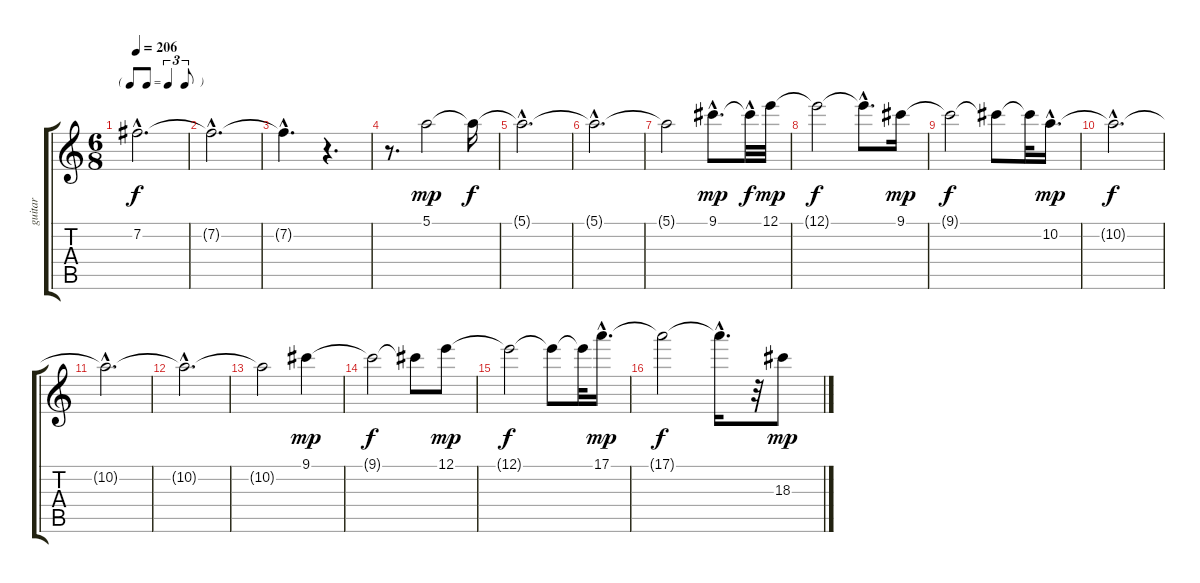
\track ("guitar" "guitar") {instrument distortionguitar}
\staff {score tabs}
\tuning (E4 B3 G3 D3 A2 E2) {hide}
\ts (6 8)
\tf triplet8th
\tempo 206
\clef g2
\ks c
7.2{hac t}.2{d dy f} |
7.2{hac t}.2{d} |
7.2{hac t}.4{d} r.4{d} |
r.8{d} 5.1.2{dy mp} 5.1{t}.16{dy f} |
5.1{hac t}.2{d} |
5.1{hac t}.2{d} |
5.1{t}.2 9.1{hac}.8{d dy mp} 9.1{hac t}.32{dy f} 12.1.32{dy mp} |
12.1{t}.2{dy f} 12.1{hac t}.8{d} 9.1.16{dy mp} |
9.1{t}.2{dy f} 9.1{t}.8 9.1{t}.32 10.2{hac}.16{d dy mp} |
10.2{hac t}.2{d dy f} |
10.2{hac t}.2{d} |
10.2{hac t}.2{d} |
10.2{t}.2 9.1.4{dy mp} |
9.1{t}.2{dy f} 9.1{t}.8 12.1.8{dy mp} |
12.1{t}.2{dy f} 12.1{t}.8 12.1{t}.32 17.1{hac}.16{d dy mp} |
17.1{t}.2{dy f} 17.1{hac t}.16{d} r.32 18.3.8{dy mp}
